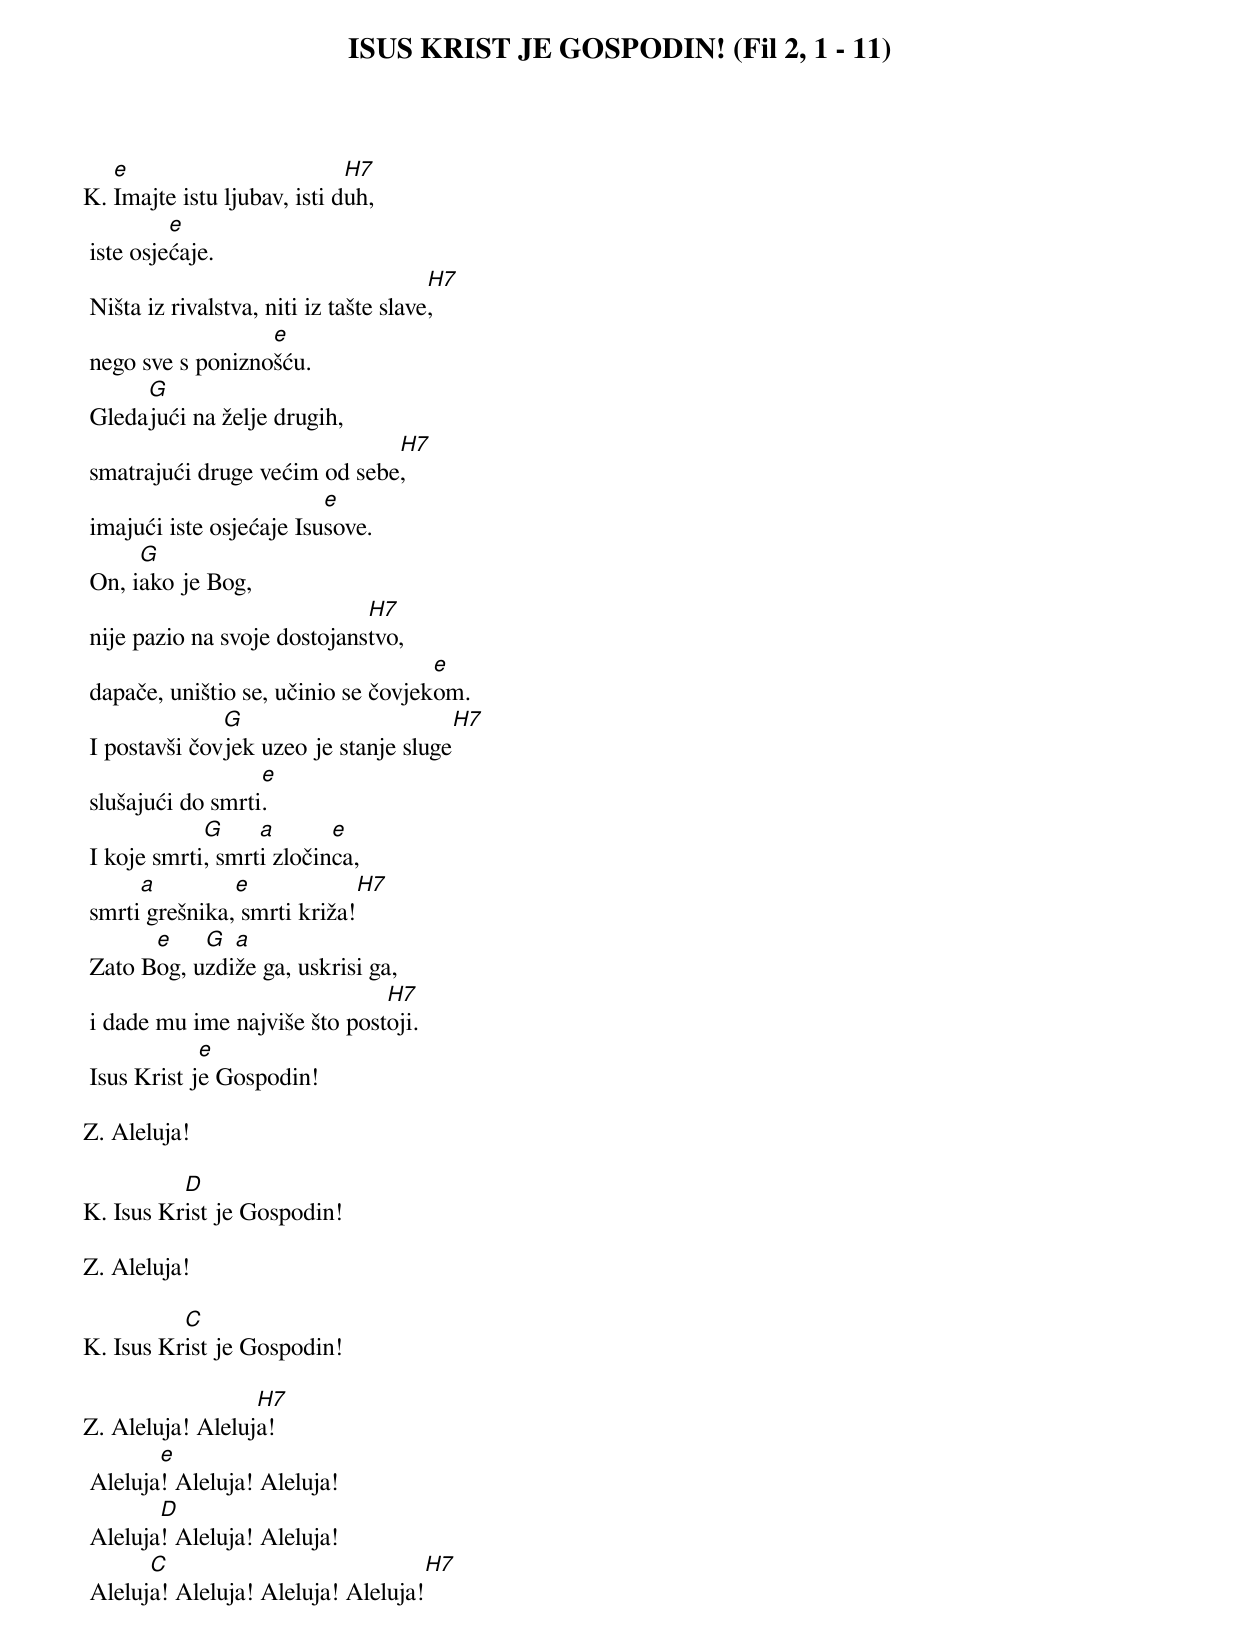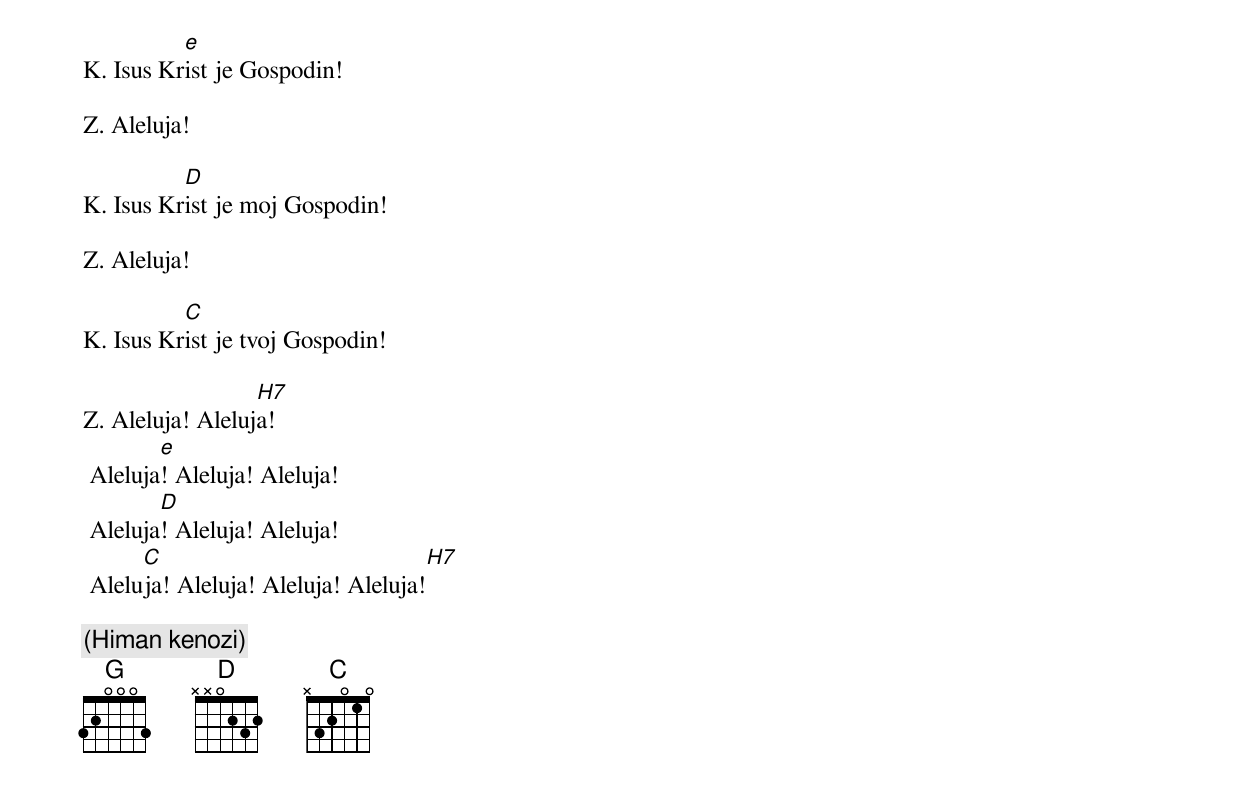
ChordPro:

{title: ISUS KRIST JE GOSPODIN! (Fil 2, 1 - 11)}

K.	[e]Imajte istu ljubav, isti d[H7]uh,
	iste osje[e]ćaje.
	Ništa iz rivalstva, niti iz tašte slave[H7],
	nego sve s ponizno[e]šću.
	Gleda[G]jući na želje drugih,
	smatrajući druge većim od sebe[H7],
	imajući iste osjećaje Isu[e]sove.
	On, i[G]ako je Bog,
	nije pazio na svoje dostojans[H7]tvo,
	dapače, uništio se, učinio se čovjek[e]om.
	I postavši čov[G]jek uzeo je stanje sluge[H7]
	slušajući do smrti[e].
	I koje smrti[G], smrt[a]i zločin[e]ca,
	smrti[a] grešnika,[e] smrti križa![H7]
	Zato B[e]og, u[G]zdi[a]že ga, uskrisi ga,
	i dade mu ime najviše što post[H7]oji.
	Isus Krist j[e]e Gospodin!

Z.	Aleluja!

K.	Isus Kr[D]ist je Gospodin!

Z.	Aleluja!

K.	Isus Kr[C]ist je Gospodin!

Z.	Aleluja! Aleluj[H7]a!
	Aleluja[e]! Aleluja! Aleluja!
	Aleluja[D]! Aleluja! Aleluja!
	Aleluj[C]a! Aleluja! Aleluja! Aleluja![H7]

K.	Isus Kr[e]ist je Gospodin!

Z.	Aleluja!

K.	Isus Kr[D]ist je moj Gospodin!

Z.	Aleluja!

K.	Isus Kr[C]ist je tvoj Gospodin!

Z.	Aleluja! Aleluj[H7]a!
	Aleluja[e]! Aleluja! Aleluja!
	Aleluja[D]! Aleluja! Aleluja!
	Alelu[C]ja! Aleluja! Aleluja! Aleluja![H7]

{comment: (Himan kenozi)}
